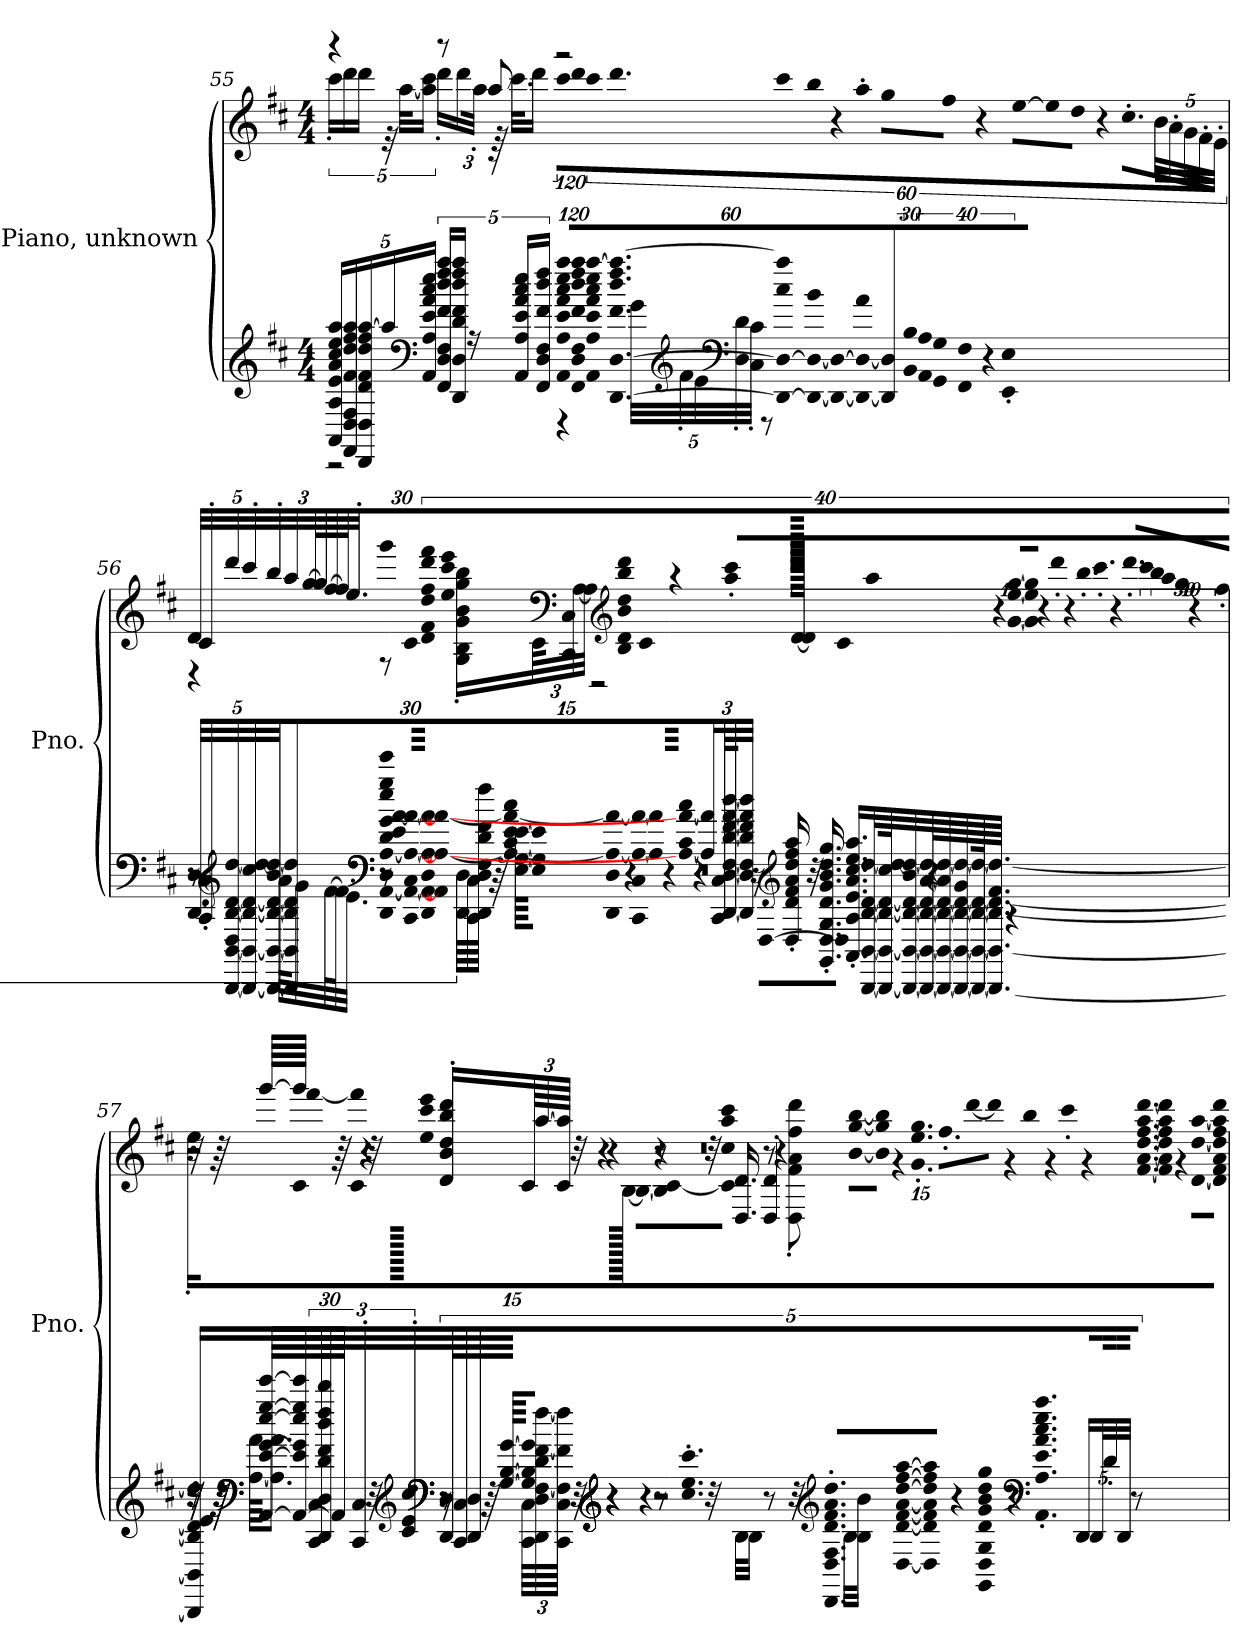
**kern	**kern
*part1	*part1
*staff2	*staff1
*I"Piano, unknown	*
*I'Pno.	*
!!LO:PB:g=z
*clefG2	*clefG2
*k[f#c#]	*k[f#c#]
*M4/4	*M4/4
*Xbrackettup	*
=55	=55
*^	*^
20AA/ 20A/ 20e/ 20a/ 20cc#/ 20ee/ 20aa/LL	2r	4r	20ccc#'\LL
20FF#/ 20D/ 20F#/ 20f#/ 20dd/ 20ff#/ 20aa/	.	.	20ddd\
20DD/ 20D/ 20d/ 20f#/ 20dd/ 20ff#/ [20aa/	.	.	20ddd\JJ
20aa/]	.	.	40r
.	.	.	[40aa\KLL
*clefF4	*	*	*
20AA/ 20A/ 20e/ 20a/ 20cc#/ 20ee/JJ	.	.	20aa\] 20ccc#\JJ
*brackettup	*	*	*
20FF#/ 20D/ 20F#/ 20f#/ 20dd/ 20ff#/ 20aa/LL	.	8r	16ddd'\LL
20DD/ 20D/ 20d/ 20f#/ 20dd/ 20ff#/ 20aa/JJ	.	.	.
*	*	*	*Xbrackettup
.	.	.	24ddd\
20r	.	.	.
.	.	.	48aa'\JJk
.	.	8aa/	64r
.	.	.	32.ccc#\KLL
20AA/ 20A/ 20e/ 20a/ 20cc#/ 20ee/LL	.	.	.
.	.	.	16ddd\JJ
20FF#/ 20D/ 20F#/ 20f#/ 20dd/ 20ff#/JJ	.	.	.
*Xbrackettup	*	*	*
!LO:N:vis=16	!	!	!
*	*	*	*brackettup
!	!	!	!LO:N:vis=16
1920%107AA/ 1920%107A/ 1920%107e/ 1920%107a/ 1920%107cc#/ 1920%107ee/ 1920%107aa/LL	4r	2r	1920%107ccc#\LL
!LO:N:vis=16	!	!	!LO:N:vis=16
1920%107FF#/ 1920%107D/ 1920%107F#/ 1920%107f#/ 1920%107dd/ 1920%107ff#/ 1920%107aa/	.	.	1920%107ddd\
!LO:N:vis=32	!	!	!LO:N:vis=32
1920%53AA/ 1920%53A/ 1920%53e/ 1920%53a/ 1920%53cc#/ 1920%53ee/ [1920%53aa/L	.	.	1920%53ccc#\L
[36.DD/ [36.D/ 36.f#/ 36.dd/ 36.ff#/ 36.aa/_	.	.	36.ddd\
!LO:N:vis=64	!	!	!LO:N:vis=64
640%9DD/_ 640%9D/_ 640%9cc#/ 640%9aa/]K	.	.	640%9ccc#\K
!LO:N:vis=32	!	!	!LO:N:vis=32
1920%53DD/_ 1920%53D/_ 1920%53b/	.	.	1920%53bb\JJJ
!LO:N:vis=64	!	!	!LO:N:vis=64
640%9DD/_ 640%9D/_L	.	.	640%9r
!LO:N:vis=64	!	!	!LO:N:vis=64
640%9DD/_ 640%9D/_ 640%9a/JJJ	.	.	640%9aa'\
.	40g\LLL	.	.
8DD/] 8D/]	.	.	40gg\LLL
*clefG2	*	*	*
.	40f#'\	.	.
.	.	.	80ff#\JJJk
.	.	.	80r
.	40e\	.	.
.	.	.	[80ee\LLLL
.	.	.	64ee\]
*clefF4	*	*	*
.	40D\' 40d\'	.	.
.	.	.	64dd\JJJJ
.	.	.	128r
.	40C#\' 40c#\'JJJ	.	.
.	.	.	64.cc#'\KLLL
.	8r	.	.
*brackettup	*	*	*
!LO:N:vis=64	!	!	!
*	*	*	*Xbrackettup
960%17BB/ 960%17B/KLL	.	.	40b\
!LO:N:vis=32	!	!	!
640%23AA/ 640%23A/	.	.	.
.	.	.	40a'\
.	.	.	40g\
!LO:N:vis=64	!	!	!
960%17GG/ 960%17G/L	.	.	.
!LO:N:vis=64	!	!	!
960%17FF#/ 960%17F#/JJJJ	.	.	.
.	.	.	40f#'\
!LO:N:vis=64	!	!	!
960%17r	.	.	.
.	.	.	40e'\JJJ
!LO:N:vis=64	!	!	!
960%17EE/' 960%17E/'	.	.	.
1920ryy	1920ryy	1920ryy	.
!!LO:LB:g=z	!!
=56	=56	=56	=56
*	*Xbrackettup	*	*
*	*^	*	*
1r	40DD/ 40D/LLL	8r	40d/LLL	4r
.	40CC#/' 40C#/'	.	40c#'/	.
*clefG2	*	*	*	*
.	[40BBB/ [40BB/ 40D/ [40B/ [40d/ [40dd/	.	40ddd/	.
.	40BBB/_ 40BB/_ 40B/_ 40d/_ 40cc#/ 40dd/_	.	40ccc#'/	.
.	40BBB/_ 40BB/_ 40B/_ 40d/_ 40b/ 40dd/_JJ	.	40bb'/	.
.	8BBB/] 8BB/] 8B/] 8d/] 8dd/]	64a\KLLL	48aa/	.
.	.	32g\	.	.
.	.	.	[96gg/L	.
.	.	.	64gg/]	.
.	.	[64f#\L	[64ff#/	.
.	.	64f#\J]	64ff#/J]	.
.	.	32.e'\JJJ	32.ee'/	.
*clefF4	*	*	*	*
!	!LO:N:vis=256	!	!	!
*	*	*	*brackettup	*
!	!	!	!LO:N:vis=256	!
.	1920%17DD/ [1920%17AA/ 1920%17D/ [1920%17A/ 1920%17d/ 1920%17e/ 1920%17g/ [1920%17a/ 1920%17ee/ 1920%17gg/ 1920%17eee/LLLL	8r	1920%17ggg/LL	8r
!	!LO:N:vis=256	!	!LO:N:vis=256	!
.	1920%17CC#/ 1920%17AA/_ 1920%17C#/ 1920%17A/_ 1920%17a/_J	.	1920%17c#/JJ	.
!	!LO:N:vis=64	!	!LO:N:vis=32	!
.	960%17DD/ 960%17AA/_ 960%17D/ 960%17A/_ 960%17a/_	.	640%23d/ 640%23f#/ 640%23dd/ 640%23ff#/ 640%23ddd/ 640%23fff#/	.
.	1920ryy	.	.	.
!	!LO:N:vis=64	!	!	!
.	960%17AA/] 960%17A/_ 960%17a/_	.	.	.
!	!LO:N:vis=64	!	!LO:N:vis=256	!
.	960%17A/_ 960%17c#/ 960%17e/ 960%17a/_ 960%17cc#/	.	1920%17ee/ 1920%17ccc#/ 1920%17eee/LL	.
*	*	*	*clefF4	*
!	!	!	!LO:N:vis=256	!
.	.	.	1920%17CC#/ 1920%17C#/	.
*	*	*	*clefG2	*
!	!LO:N:vis=256	!	!LO:N:vis=256	!
.	1920%17DD/ 1920%17D/ 1920%17A/_ 1920%17a/_L	.	1920%17B/ 1920%17d/ 1920%17b/ 1920%17dd/ 1920%17bb/ 1920%17ddd/	.
!	!LO:N:vis=256	!	!LO:N:vis=256	!
.	1920%17CC#/ 1920%17C#/ 1920%17A/_ 1920%17a/_J	.	1920%17c#/JJJJJ	.
!	!LO:N:vis=64	!	!LO:N:vis=64	!
.	960%17A/_ 960%17a/_	.	960%17r	.
.	1920ryy	.	1920ryy	.
!	!LO:N:vis=64	!	!LO:N:vis=64	!
.	960%17A/_ 960%17c#/ 960%17a/_ 960%17cc#/JJ	.	960%17aa/' 960%17ccc#/'LLLL	.
*	*	*brackettup	*	*
.	16A/] 16a/]	80DD\ 80D\LLLL	[1920d/	16G\' 16B\' 16g\' 16b\' 16gg\' 16bb\'LL
.	.	.	1920%23d/]	.
.	.	80CC#\ 80C#\	80c#/	.
.	.	80DD\ 80D\ 80F#\ 80d\ 80f#\ 80ff#\JJJJ	80aa/JJJJ	.
.	.	80r	80r	.
.	.	[80E\ [80G\ [80e\KKLL	[80g/ [80ee/ [80gg/KKLL	.
*	*Xbrackettup	*	*	*Xbrackettup
.	96CC#/ 96C#/KL	16E\] 16G\] 16e\]JJ	16g/] 16ee/] 16gg/]JJ	96c#\KL
.	[48DD/ [48D/ [48F#/ [48d/ [48f#/ [48a/ [48dd/	.	.	[48ff#\
.	32DD/] 32D/] 32F#/] 32d/] 32f#/] 32a/] 32dd/]JJJ	.	.	32ff#\JJJ]
.	16r	4r	16r	2r
*clefG2	*	*	*	*
.	16D/' 16d/' 16f#/' 16a/' 16dd/' 16ff#/' 16aa/'	.	16ddd'/	.
.	32r	.	32r	.
.	16.GG/' 16.D/' 16.G/' 16.d/' 16.g/' 16.b/' 16.dd/' 16.gg/'	.	16.bb'/	.
.	16.AA/' 16.A/' 16.e/' 16.a/' 16.cc#/' 16.ee/' 16.aa/'LL	16r	16.ccc#'/	.
.	.	32r	.	.
.	[32BBB/ [32BB/ [32B/ [32d/ [32dd/L	[32D\LLL	128r	.
.	.	.	64.ddd'/LLLL	.
*	*	*	*brackettup	*
!	!	!	!LO:N:vis=64	!
.	64BBB/_ 64BB/_ 64B/_ 64d/_ 64cc#/ 64dd/_K	32D\JJJ]	960%17ccc#/J	.
.	32BBB/_ 32BB/_ 32B/_ 32d/_ 32b/ 32dd/_	.	.	.
!	!	!	!LO:N:vis=32	!
.	.	.	640%23bb/	.
.	.	32r	.	.
.	64BBB/_ 64BB/_ 64B/_ 64d/_ [64a/ 64dd/_L	.	.	.
!	!	!	!LO:N:vis=64	!
.	.	.	960%17aa/L	.
.	64BBB/_ 64BB/_ 64B/_ 64d/_ 64a/] 64dd/_	16r	.	.
!	!	!	!LO:N:vis=64	!
.	.	.	960%17gg/JJJJ	.
.	64BBB/_ 64BB/_ 64B/_ 64d/_ 64g/ 64dd/_	.	.	.
!	!	!	!LO:N:vis=64	!
.	.	.	960%17r	.
.	128BBB/_ 128BB/_ 128B/_ 128d/_ 128dd/_K	.	.	.
.	64.BBB/_ 64.BB/_ 64.B/_ 64.d/_ 64.f#/ 64.dd/_JJJJ	.	.	.
.	.	.	1920ryy	.
!	!	!	!LO:N:vis=64	!
.	.	.	960%17ff#'/	.
!!LO:LB:g=z
=57	=57	=57	=57	=57
*	*	*^	*^	*^
32r	32r	16BBB/] 16BB/] 16B/] 16d/] 16e/ 16dd/]LL	8r	1r	16ee'\LL	32r	2r
64r	64r	.	.	.	.	64r	.
*clefF4	*	*	*	*	*	*	*
[64AA/ [64e/ [64g/ [64ee/ [64gg/ [64eee/LLLL	[64A\ [64a\KKKL	.	.	.	.	[64ggg/LLLL	.
!	!	!	!	!	!LO:N:vis=256	!	!
64AA/_ 64e/] 64g/] 64ee/] 64gg/] 64eee/]	8.A\] 8.a\]J	96CC#/ 96C#/LL	.	.	1920%17c#\LLL	64ggg/JJJJ]	.
!	!	!	!	!	!LO:N:vis=256	!	!
.	.	.	.	.	[1920%17fff#\	.	.
.	.	96DD/ 96D/ 96d/ 96f#/ 96dd/ 96ff#/ 96ddd/J	.	.	.	.	.
64AA/JJJJ]	.	.	.	.	.	64r	.
!	!	!	!	!	!LO:N:vis=256	!	!
.	.	.	.	.	1920%17c#\ 1920%17fff#\]JJJJJ	.	.
.	.	48CC#/' 48C#/'	.	.	.	.	.
!	!	!	!	!	!LO:N:vis=64	!	!
.	.	.	.	.	960%17r	.	.
32r	.	.	.	.	.	32r	.
*clefG2	*	*	*	*	*	*	*
.	.	48c#/' 48e/' 48cc#/'	.	.	.	.	.
.	.	.	.	.	1920ryy	.	.
!	!	!	!	!	!LO:N:vis=256	!	!
.	.	.	.	.	1920%17ee\ 1920%17ccc#\ 1920%17eee\	.	.
!	!	!	!	!	!LO:N:vis=128	!	!
.	.	.	.	.	1920%17r	.	.
*clefF4	*	*	*	*	*	*	*
*	*	*brackettup	*	*	*	*	*
8r	.	80DD/ 80D/L	16r	.	[1920B\	16d/' 16b/' 16dd/' 16bb/' 16ddd/'LL	.
.	.	.	.	.	1920%23B\LLLL_	.	.
.	.	80CC#/ 80C#/	.	.	80B\] [80c#\	.	.
.	.	80DD/ 80D/JJJJ	.	.	80c#\] 80cc#\ 80aa\ 80ccc#\JJJJ	.	.
.	.	80r	.	.	80r	.	.
.	.	[80G/ [80B/ [80g/KLLL	.	.	[80b\ [80gg\ [80bb\KLLL	.	.
*	*	*	*Xbrackettup	*	*	*Xbrackettup	*
.	.	32G/] 32B/] 32g/]JJJ	96CC#\ 96C#\LLLL	.	32b\] 32gg\] 32bb\]JJJ	96c#/LL	.
.	.	.	96DD\ 96D\ [96F#\ 96d\ [96f#\ [96ff#\	.	.	[96aa/	.
.	.	.	96CC#\ 96C#\ 96F#\] 96f#\] 96ff#\]JJJJ	.	.	96c#/ 96aa/]JJJJ	.
.	.	128r	32r	.	128r	32r	.
.	.	64.E/' 64.G/' 64.e/'	.	.	64.g\' 64.ee\' 64.gg\'	.	.
*clefG2	*	*	*	*	*	*	*
4r	4r	16.DD/' 16.D/' 16.F#/' 16.d/' 16.f#/' 16.a/' 16.dd/'LL	4r	.	16.ff#'\LL	4r	.
.	.	[32D/ [32d/ [32f#/ [32a/ [32dd/ [32ff#/ [32aa/L	.	.	[32ddd\L	.	.
.	.	32D/] 32d/] 32f#/] 32a/] 32dd/] 32ff#/] 32aa/]JJJ	.	.	32ddd\JJJ]	.	.
.	.	32r	.	.	32r	.	.
.	.	16GG/ 16D/ 16G/ 16d/ 16g/ 16b/ 16dd/ 16gg/	.	.	16bb\	.	.
2r	2r	16r	8r	.	16r	8r	4r
*clefF4	*	*	*	*	*	*	*
.	.	8.AA/' 8.A/' 8.e/' 8.a/' 8.cc#/' 8.ee/' 8.aa/'	.	.	16ccc#'\	.	.
.	.	.	32r	.	32r	32r	.
.	.	.	32DD\KLL	.	[16.f#\ [16.a\ [16.dd\ [16.ff#\ [16.aa\ [16.ddd\	16.D/ 16.d/	.
.	.	.	16DD\JJ	.	.	.	.
.	.	20DD/LL	8r	.	16f#\] 16a\] 16dd\] 16ff#\] 16aa\] 16ddd\]	4D/' 4d/'	8r
.	.	40DD/L	.	.	.	.	.
.	.	.	.	.	16r	.	.
.	.	40d'/	.	.	.	.	.
.	.	40DD/JJJ	.	.	.	.	.
.	.	8r	32r	.	[16d\ [16dd\ [16aa\LL	.	8D\' 8f#\' 8a\' 8ff#\' 8ddd\'
.	.	.	32DD\KLL	.	.	.	.
.	.	.	16DD\ 16D\JJ	.	16d\_ 16f#\ 16a\ 16dd\_ 16ff#\ 16aa\] 16ddd\JJ	.	.
*v	*v	*v	*v	*	*	*	*
*	*v	*v	*v	*v
=	=
*-	*-
